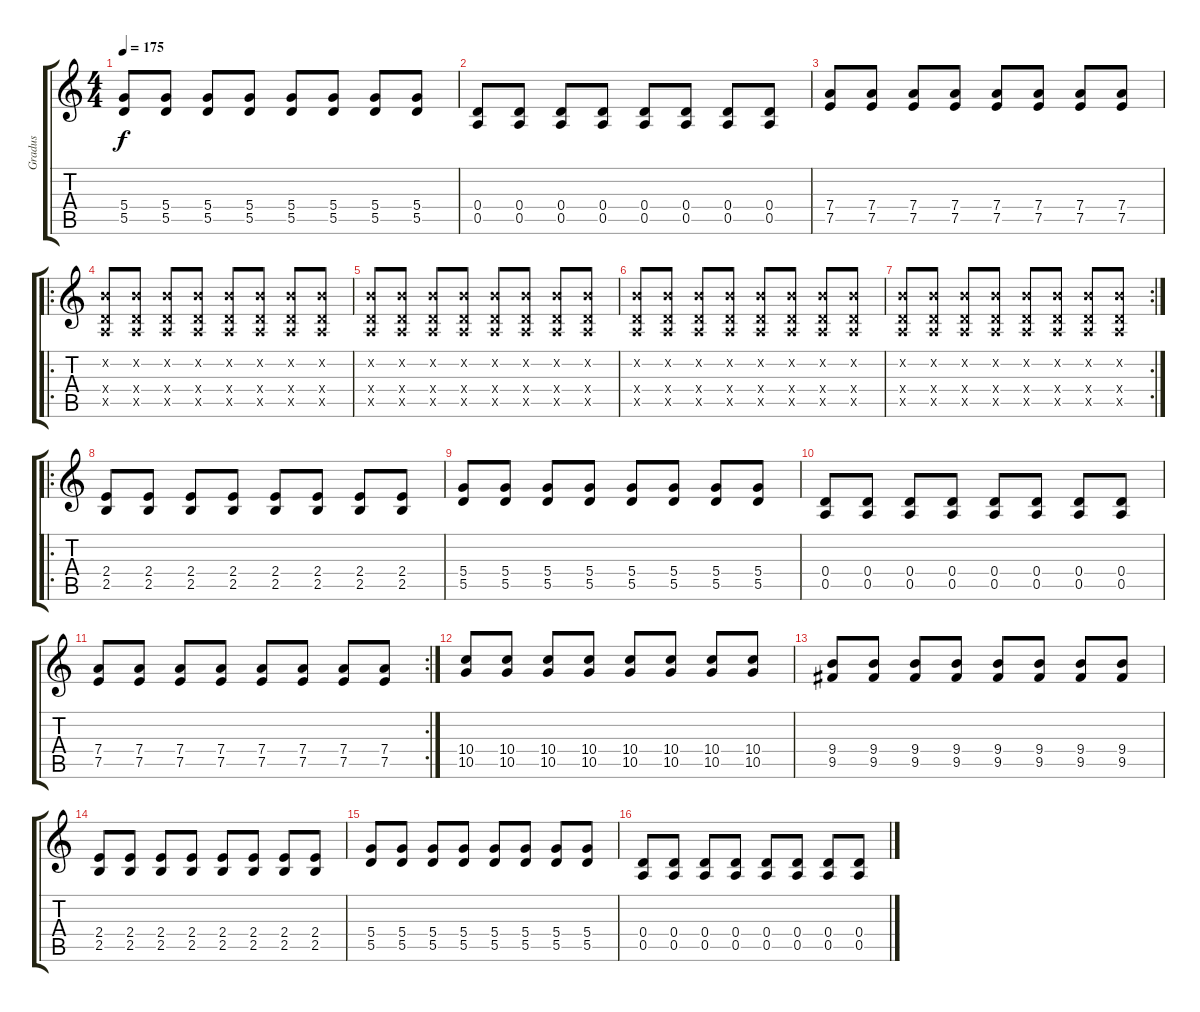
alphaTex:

\track ("Gradus" "Gradus") {instrument distortionguitar}
\staff {score tabs}
\tuning (E4 B3 G3 D3 A2 E2) {hide}
\ts (4 4)
\tempo 175
\clef g2
\ks c
(5.4 5.5).8{dy f} (5.4 5.5).8 (5.4 5.5).8 (5.4 5.5).8 (5.4 5.5).8 (5.4 5.5).8 (5.4 5.5).8 (5.4 5.5).8 |
(0.4 0.5).8 (0.4 0.5).8 (0.4 0.5).8 (0.4 0.5).8 (0.4 0.5).8 (0.4 0.5).8 (0.4 0.5).8 (0.4 0.5).8 |
(7.4 7.5).8 (7.4 7.5).8 (7.4 7.5).8 (7.4 7.5).8 (7.4 7.5).8 (7.4 7.5).8 (7.4 7.5).8 (7.4 7.5).8 |
\ro
(0.2{x} 0.4{x} 0.5{x}).8 (0.2{x} 0.4{x} 0.5{x}).8 (0.2{x} 0.4{x} 0.5{x}).8 (0.2{x} 0.4{x} 0.5{x}).8 (0.2{x} 0.4{x} 0.5{x}).8 (0.2{x} 0.4{x} 0.5{x}).8 (0.2{x} 0.4{x} 0.5{x}).8 (0.2{x} 0.4{x} 0.5{x}).8 |
(0.2{x} 0.4{x} 0.5{x}).8 (0.2{x} 0.4{x} 0.5{x}).8 (0.2{x} 0.4{x} 0.5{x}).8 (0.2{x} 0.4{x} 0.5{x}).8 (0.2{x} 0.4{x} 0.5{x}).8 (0.2{x} 0.4{x} 0.5{x}).8 (0.2{x} 0.4{x} 0.5{x}).8 (0.2{x} 0.4{x} 0.5{x}).8 |
(0.2{x} 0.4{x} 0.5{x}).8 (0.2{x} 0.4{x} 0.5{x}).8 (0.2{x} 0.4{x} 0.5{x}).8 (0.2{x} 0.4{x} 0.5{x}).8 (0.2{x} 0.4{x} 0.5{x}).8 (0.2{x} 0.4{x} 0.5{x}).8 (0.2{x} 0.4{x} 0.5{x}).8 (0.2{x} 0.4{x} 0.5{x}).8 |
\rc 2
(0.2{x} 0.4{x} 0.5{x}).8 (0.2{x} 0.4{x} 0.5{x}).8 (0.2{x} 0.4{x} 0.5{x}).8 (0.2{x} 0.4{x} 0.5{x}).8 (0.2{x} 0.4{x} 0.5{x}).8 (0.2{x} 0.4{x} 0.5{x}).8 (0.2{x} 0.4{x} 0.5{x}).8 (0.2{x} 0.4{x} 0.5{x}).8 |
\ro
(2.4 2.5).8 (2.4 2.5).8 (2.4 2.5).8 (2.4 2.5).8 (2.4 2.5).8 (2.4 2.5).8 (2.4 2.5).8 (2.4 2.5).8 |
(5.4 5.5).8 (5.4 5.5).8 (5.4 5.5).8 (5.4 5.5).8 (5.4 5.5).8 (5.4 5.5).8 (5.4 5.5).8 (5.4 5.5).8 |
(0.4 0.5).8 (0.4 0.5).8 (0.4 0.5).8 (0.4 0.5).8 (0.4 0.5).8 (0.4 0.5).8 (0.4 0.5).8 (0.4 0.5).8 |
\rc 2
(7.4 7.5).8 (7.4 7.5).8 (7.4 7.5).8 (7.4 7.5).8 (7.4 7.5).8 (7.4 7.5).8 (7.4 7.5).8 (7.4 7.5).8 |
(10.4 10.5).8 (10.4 10.5).8 (10.4 10.5).8 (10.4 10.5).8 (10.4 10.5).8 (10.4 10.5).8 (10.4 10.5).8 (10.4 10.5).8 |
(9.4 9.5).8 (9.4 9.5).8 (9.4 9.5).8 (9.4 9.5).8 (9.4 9.5).8 (9.4 9.5).8 (9.4 9.5).8 (9.4 9.5).8 |
(2.4 2.5).8 (2.4 2.5).8 (2.4 2.5).8 (2.4 2.5).8 (2.4 2.5).8 (2.4 2.5).8 (2.4 2.5).8 (2.4 2.5).8 |
(5.4 5.5).8 (5.4 5.5).8 (5.4 5.5).8 (5.4 5.5).8 (5.4 5.5).8 (5.4 5.5).8 (5.4 5.5).8 (5.4 5.5).8 |
(0.4 0.5).8 (0.4 0.5).8 (0.4 0.5).8 (0.4 0.5).8 (0.4 0.5).8 (0.4 0.5).8 (0.4 0.5).8 (0.4 0.5).8
